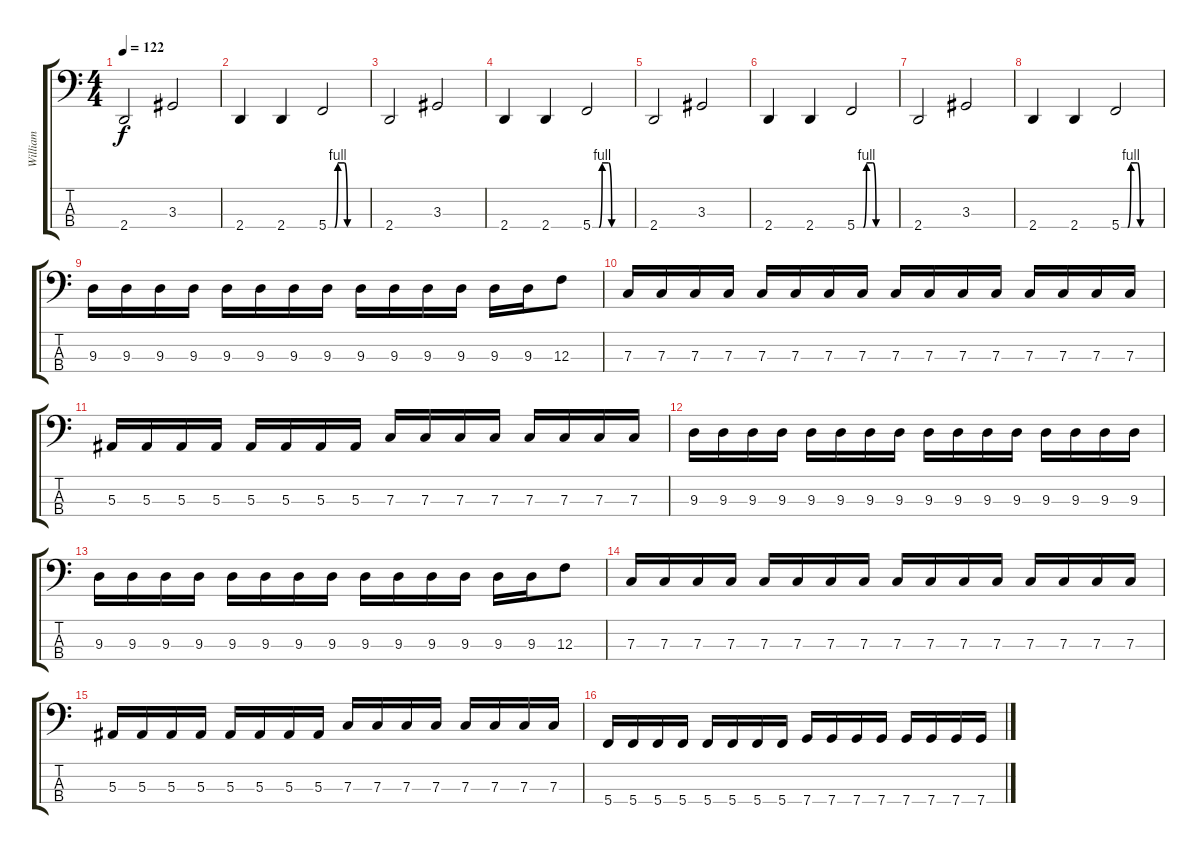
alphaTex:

\track ("William" "William") {instrument electricbassfinger}
\staff {score tabs}
\tuning (Eb2 Bb1 F1 C1) {hide}
\ts (4 4)
\tempo 122
\clef f4
\ks c
2.4.2{dy f} 3.3.2 |
2.4.4 2.4.4 5.4{be (custom 0 0 10 0 15 4 25 4 30 0 60 0)}.2 |
2.4.2 3.3.2 |
2.4.4 2.4.4 5.4{be (custom 0 0 10 0 15 4 25 4 30 0 60 0)}.2 |
2.4.2 3.3.2 |
2.4.4 2.4.4 5.4{be (custom 0 0 10 0 15 4 25 4 30 0 60 0)}.2 |
2.4.2 3.3.2 |
2.4.4 2.4.4 5.4{be (custom 0 0 10 0 15 4 25 4 30 0 60 0)}.2 |
9.3.16{volume 11} 9.3.16 9.3.16 9.3.16 9.3.16 9.3.16 9.3.16 9.3.16 9.3.16 9.3.16 9.3.16 9.3.16 9.3.16 9.3.16 12.3.8 |
7.3.16 7.3.16 7.3.16 7.3.16 7.3.16 7.3.16 7.3.16 7.3.16 7.3.16 7.3.16 7.3.16 7.3.16 7.3.16 7.3.16 7.3.16 7.3.16 |
5.3.16 5.3.16 5.3.16 5.3.16 5.3.16 5.3.16 5.3.16 5.3.16 7.3.16 7.3.16 7.3.16 7.3.16 7.3.16 7.3.16 7.3.16 7.3.16 |
9.3.16 9.3.16 9.3.16 9.3.16 9.3.16 9.3.16 9.3.16 9.3.16 9.3.16 9.3.16 9.3.16 9.3.16 9.3.16 9.3.16 9.3.16 9.3.16 |
9.3.16 9.3.16 9.3.16 9.3.16 9.3.16 9.3.16 9.3.16 9.3.16 9.3.16 9.3.16 9.3.16 9.3.16 9.3.16 9.3.16 12.3.8 |
7.3.16 7.3.16 7.3.16 7.3.16 7.3.16 7.3.16 7.3.16 7.3.16 7.3.16 7.3.16 7.3.16 7.3.16 7.3.16 7.3.16 7.3.16 7.3.16 |
5.3.16 5.3.16 5.3.16 5.3.16 5.3.16 5.3.16 5.3.16 5.3.16 7.3.16 7.3.16 7.3.16 7.3.16 7.3.16 7.3.16 7.3.16 7.3.16 |
5.4.16 5.4.16 5.4.16 5.4.16 5.4.16 5.4.16 5.4.16 5.4.16 7.4.16 7.4.16 7.4.16 7.4.16 7.4.16 7.4.16 7.4.16 7.4.16
